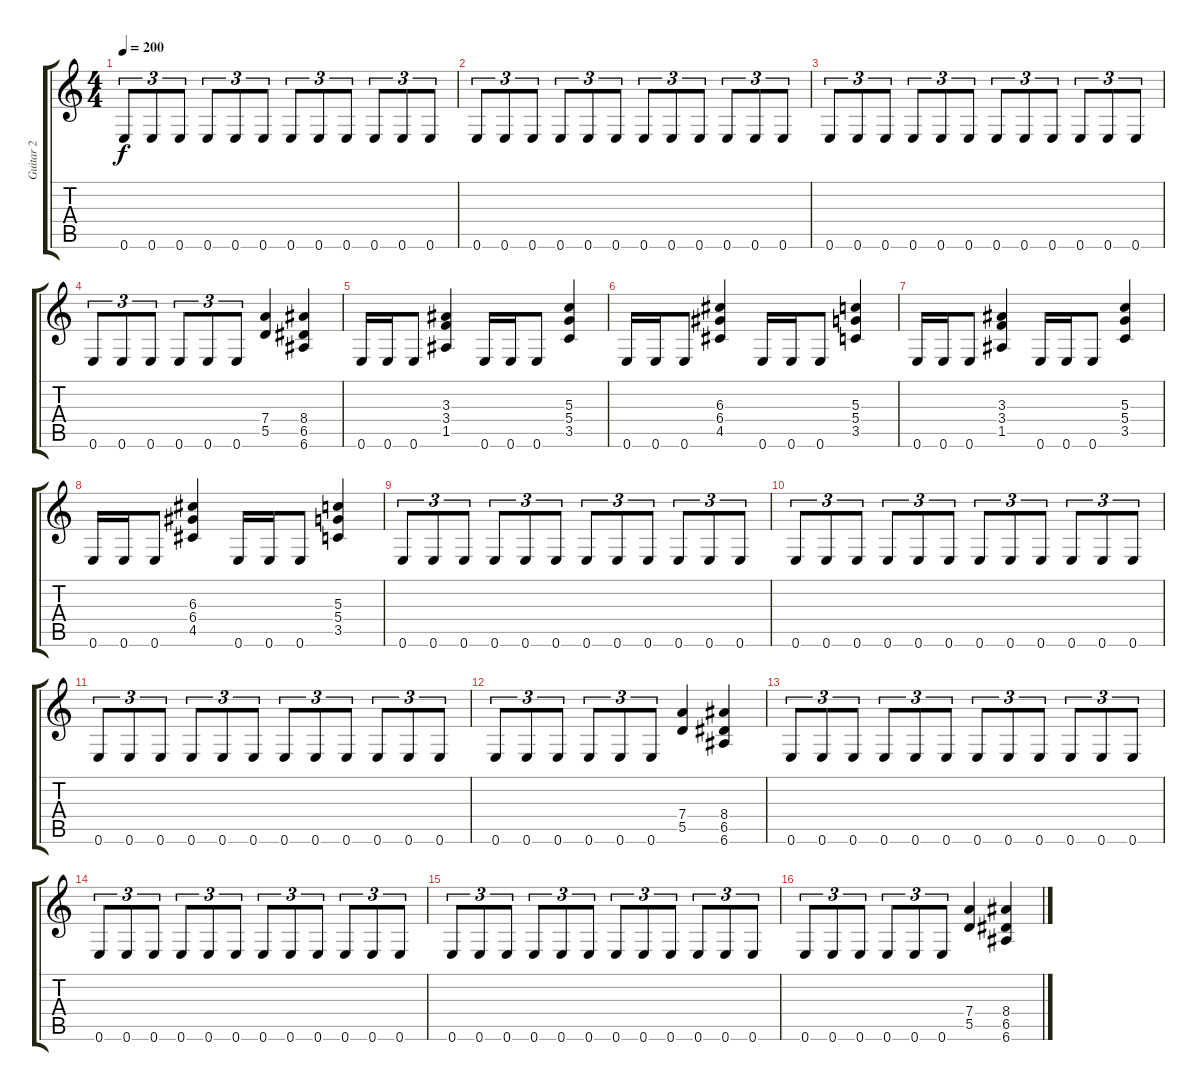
\track ("Guitar 2" "Guitar 2") {instrument overdrivenguitar}
\staff {score tabs}
\tuning (E4 B3 G3 D3 A2 E2) {hide}
\ts (4 4)
\tempo 200
\clef g2
\ks c
0.6.8{tu (3 2) dy f} 0.6.8{tu (3 2)} 0.6.8{tu (3 2)} 0.6.8{tu (3 2)} 0.6.8{tu (3 2)} 0.6.8{tu (3 2)} 0.6.8{tu (3 2)} 0.6.8{tu (3 2)} 0.6.8{tu (3 2)} 0.6.8{tu (3 2)} 0.6.8{tu (3 2)} 0.6.8{tu (3 2)} |
0.6.8{tu (3 2)} 0.6.8{tu (3 2)} 0.6.8{tu (3 2)} 0.6.8{tu (3 2)} 0.6.8{tu (3 2)} 0.6.8{tu (3 2)} 0.6.8{tu (3 2)} 0.6.8{tu (3 2)} 0.6.8{tu (3 2)} 0.6.8{tu (3 2)} 0.6.8{tu (3 2)} 0.6.8{tu (3 2)} |
0.6.8{tu (3 2)} 0.6.8{tu (3 2)} 0.6.8{tu (3 2)} 0.6.8{tu (3 2)} 0.6.8{tu (3 2)} 0.6.8{tu (3 2)} 0.6.8{tu (3 2)} 0.6.8{tu (3 2)} 0.6.8{tu (3 2)} 0.6.8{tu (3 2)} 0.6.8{tu (3 2)} 0.6.8{tu (3 2)} |
0.6.8{tu (3 2)} 0.6.8{tu (3 2)} 0.6.8{tu (3 2)} 0.6.8{tu (3 2)} 0.6.8{tu (3 2)} 0.6.8{tu (3 2)} (7.4 5.5).4 (8.4 6.5 6.6).4 |
0.6.16 0.6.16 0.6.8 (3.3 3.4 1.5).4 0.6.16 0.6.16 0.6.8 (5.3 5.4 3.5).4 |
0.6.16 0.6.16 0.6.8 (6.3 6.4 4.5).4 0.6.16 0.6.16 0.6.8 (5.3 5.4 3.5).4 |
0.6.16 0.6.16 0.6.8 (3.3 3.4 1.5).4 0.6.16 0.6.16 0.6.8 (5.3 5.4 3.5).4 |
0.6.16 0.6.16 0.6.8 (6.3 6.4 4.5).4 0.6.16 0.6.16 0.6.8 (5.3 5.4 3.5).4 |
0.6.8{tu (3 2)} 0.6.8{tu (3 2)} 0.6.8{tu (3 2)} 0.6.8{tu (3 2)} 0.6.8{tu (3 2)} 0.6.8{tu (3 2)} 0.6.8{tu (3 2)} 0.6.8{tu (3 2)} 0.6.8{tu (3 2)} 0.6.8{tu (3 2)} 0.6.8{tu (3 2)} 0.6.8{tu (3 2)} |
0.6.8{tu (3 2)} 0.6.8{tu (3 2)} 0.6.8{tu (3 2)} 0.6.8{tu (3 2)} 0.6.8{tu (3 2)} 0.6.8{tu (3 2)} 0.6.8{tu (3 2)} 0.6.8{tu (3 2)} 0.6.8{tu (3 2)} 0.6.8{tu (3 2)} 0.6.8{tu (3 2)} 0.6.8{tu (3 2)} |
0.6.8{tu (3 2)} 0.6.8{tu (3 2)} 0.6.8{tu (3 2)} 0.6.8{tu (3 2)} 0.6.8{tu (3 2)} 0.6.8{tu (3 2)} 0.6.8{tu (3 2)} 0.6.8{tu (3 2)} 0.6.8{tu (3 2)} 0.6.8{tu (3 2)} 0.6.8{tu (3 2)} 0.6.8{tu (3 2)} |
0.6.8{tu (3 2)} 0.6.8{tu (3 2)} 0.6.8{tu (3 2)} 0.6.8{tu (3 2)} 0.6.8{tu (3 2)} 0.6.8{tu (3 2)} (7.4 5.5).4 (8.4 6.5 6.6).4 |
0.6.8{tu (3 2)} 0.6.8{tu (3 2)} 0.6.8{tu (3 2)} 0.6.8{tu (3 2)} 0.6.8{tu (3 2)} 0.6.8{tu (3 2)} 0.6.8{tu (3 2)} 0.6.8{tu (3 2)} 0.6.8{tu (3 2)} 0.6.8{tu (3 2)} 0.6.8{tu (3 2)} 0.6.8{tu (3 2)} |
0.6.8{tu (3 2)} 0.6.8{tu (3 2)} 0.6.8{tu (3 2)} 0.6.8{tu (3 2)} 0.6.8{tu (3 2)} 0.6.8{tu (3 2)} 0.6.8{tu (3 2)} 0.6.8{tu (3 2)} 0.6.8{tu (3 2)} 0.6.8{tu (3 2)} 0.6.8{tu (3 2)} 0.6.8{tu (3 2)} |
0.6.8{tu (3 2)} 0.6.8{tu (3 2)} 0.6.8{tu (3 2)} 0.6.8{tu (3 2)} 0.6.8{tu (3 2)} 0.6.8{tu (3 2)} 0.6.8{tu (3 2)} 0.6.8{tu (3 2)} 0.6.8{tu (3 2)} 0.6.8{tu (3 2)} 0.6.8{tu (3 2)} 0.6.8{tu (3 2)} |
0.6.8{tu (3 2)} 0.6.8{tu (3 2)} 0.6.8{tu (3 2)} 0.6.8{tu (3 2)} 0.6.8{tu (3 2)} 0.6.8{tu (3 2)} (7.4 5.5).4 (8.4 6.5 6.6).4
